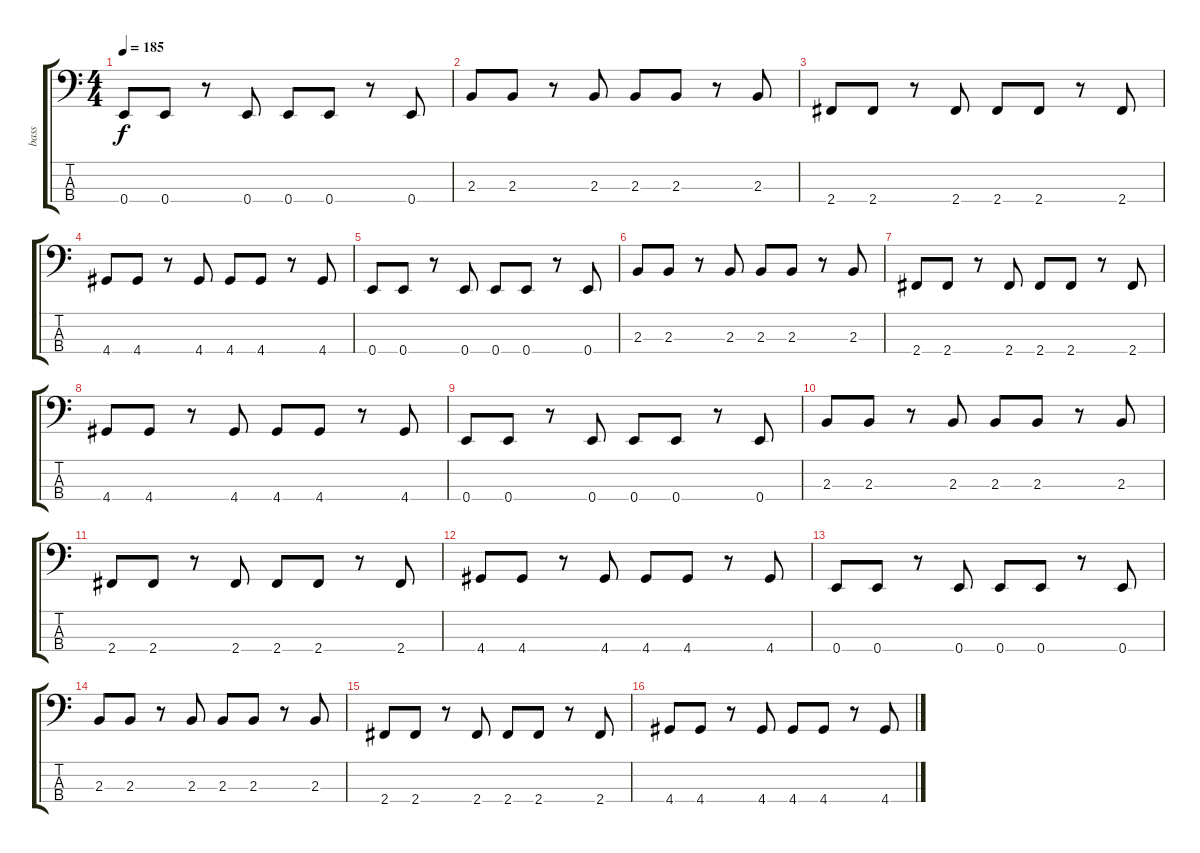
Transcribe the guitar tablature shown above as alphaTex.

\track ("bass " "bass ") {instrument electricbasspick}
\staff {score tabs}
\tuning (G2 D2 A1 E1) {hide}
\ts (4 4)
\tempo 185
\clef f4
\ks c
0.4.8{dy f} 0.4.8 r.8 0.4.8 0.4.8 0.4.8 r.8 0.4.8 |
2.3.8 2.3.8 r.8 2.3.8 2.3.8 2.3.8 r.8 2.3.8 |
2.4.8 2.4.8 r.8 2.4.8 2.4.8 2.4.8 r.8 2.4.8 |
4.4.8 4.4.8 r.8 4.4.8 4.4.8 4.4.8 r.8 4.4.8 |
0.4.8 0.4.8 r.8 0.4.8 0.4.8 0.4.8 r.8 0.4.8 |
2.3.8 2.3.8 r.8 2.3.8 2.3.8 2.3.8 r.8 2.3.8 |
2.4.8 2.4.8 r.8 2.4.8 2.4.8 2.4.8 r.8 2.4.8 |
4.4.8 4.4.8 r.8 4.4.8 4.4.8 4.4.8 r.8 4.4.8 |
0.4.8 0.4.8 r.8 0.4.8 0.4.8 0.4.8 r.8 0.4.8 |
2.3.8 2.3.8 r.8 2.3.8 2.3.8 2.3.8 r.8 2.3.8 |
2.4.8 2.4.8 r.8 2.4.8 2.4.8 2.4.8 r.8 2.4.8 |
4.4.8 4.4.8 r.8 4.4.8 4.4.8 4.4.8 r.8 4.4.8 |
0.4.8 0.4.8 r.8 0.4.8 0.4.8 0.4.8 r.8 0.4.8 |
2.3.8 2.3.8 r.8 2.3.8 2.3.8 2.3.8 r.8 2.3.8 |
2.4.8 2.4.8 r.8 2.4.8 2.4.8 2.4.8 r.8 2.4.8 |
4.4.8 4.4.8 r.8 4.4.8 4.4.8 4.4.8 r.8 4.4.8
